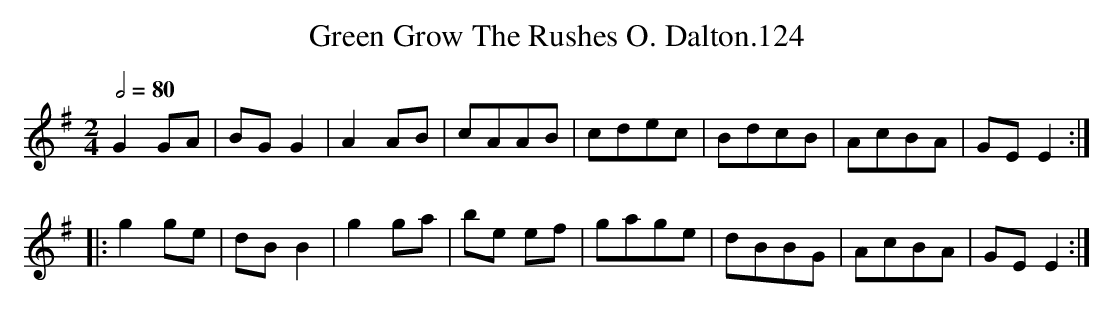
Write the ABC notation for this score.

X:1
T:Green Grow The Rushes O. Dalton.124
M:2/4
L:1/8
Q:1/2=80
K:G
G2 GA | BG G2 | A2 AB | cAAB |\
cdec | BdcB | AcBA |GE E2 :|
|: g2 ge | dB B2 | g2 ga | be ef |\
gage | dBBG | AcBA | GE  E2 :|
